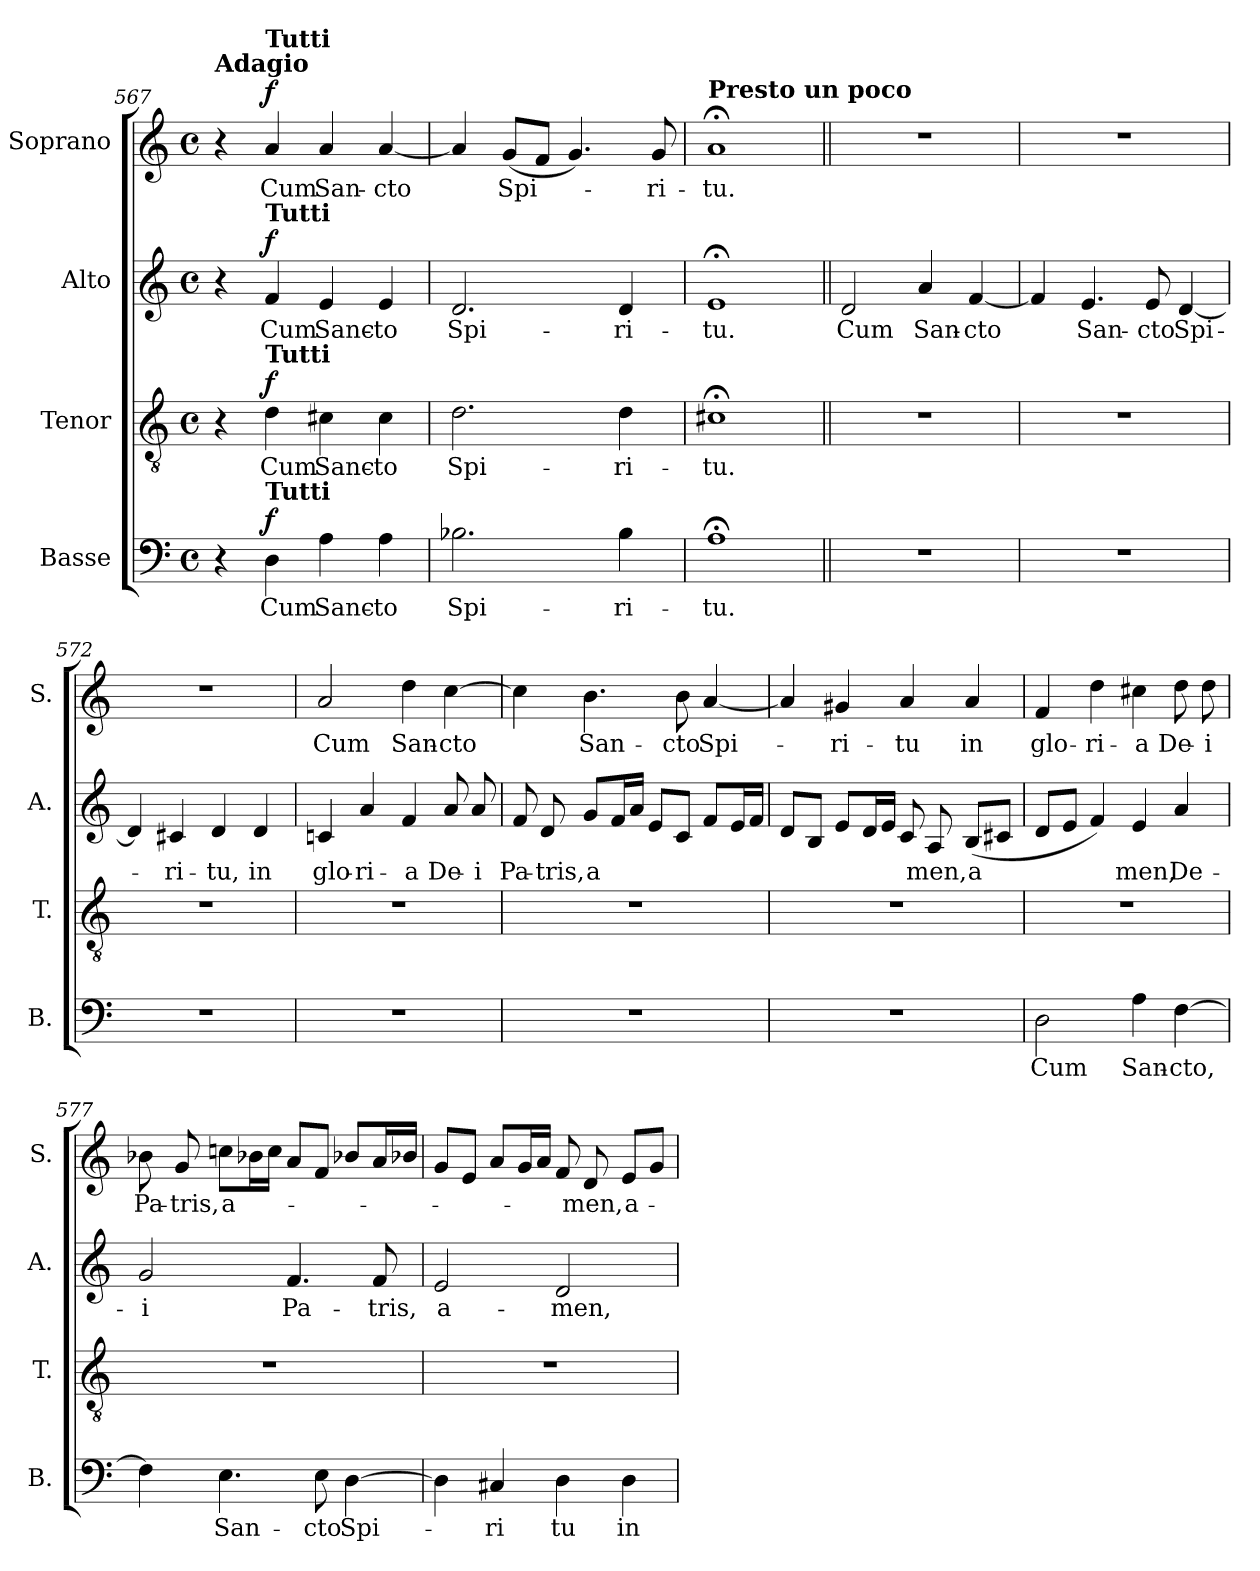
**kern	**text	**dynam	**kern	**text	**dynam	**kern	**text	**dynam	**kern	**text	**dynam
*part4	*part4	*part4	*part3	*part3	*part3	*part2	*part2	*part2	*part1	*part1	*part1
*staff4	*staff4	*staff4	*staff3	*staff3	*staff3	*staff2	*staff2	*staff2	*staff1	*staff1	*staff1
*I"Basse	*	*	*I"Tenor	*	*	*I"Alto	*	*	*I"Soprano	*	*
*I'B.	*	*	*I'T.	*	*	*I'A.	*	*	*I'S.	*	*
*clefF4	*	*	*clefGv2	*	*	*clefG2	*	*	*clefG2	*	*
*k[]	*	*	*k[]	*	*	*k[]	*	*	*k[]	*	*
*M4/4	*	*	*M4/4	*	*	*M4/4	*	*	*M4/4	*	*
*met(c)	*	*	*met(c)	*	*	*met(c)	*	*	*met(c)	*	*
*MM70	*	*	*MM70	*	*	*MM70	*	*	*MM70	*	*
=567	=567	=567	=567	=567	=567	=567	=567	=567	=567	=567	=567
!	!	!	!	!	!	!	!	!	!LO:TX:a:B:t=Adagio	!	!
4r	.	.	4r	.	.	4r	.	.	4r	.	.
!	!	!	!	!	!	!	!	!	!LO:TX:a:B:t=Tutti	!	!
!	!	!	!	!	!	!LO:TX:a:B:t=Tutti	!	!	!	!	!
!	!	!	!LO:TX:a:B:t=Tutti	!	!	!	!	!	!	!	!
!LO:TX:a:B:t=Tutti	!	!	!	!	!	!	!	!	!	!	!
!	!LO:LY:b	!LO:DY:a	!	!LO:LY:b	!LO:DY:a	!	!LO:LY:b	!LO:DY:a	!	!LO:LY:b	!LO:DY:a
4D\	Cum	f	4d\	Cum	f	4f/	Cum	f	4a/	Cum	f
!	!LO:LY:b	!	!	!LO:LY:b	!	!	!LO:LY:b	!	!	!LO:LY:b	!
4A\	Sanc-	.	4c#X\	Sanc-	.	4e/	Sanc-	.	4a/	San-	.
!	!LO:LY:b	!	!	!LO:LY:b	!	!	!LO:LY:b	!	!	!LO:LY:b	!
4A\	-to	.	4c#\	-to	.	4e/	-to	.	[<4a/	-cto	.
=568	=568	=568	=568	=568	=568	=568	=568	=568	=568	=568	=568
!	!LO:LY:b	!	!	!LO:LY:b	!	!	!LO:LY:b	!	!	!	!
2.B-X\	Spi-	.	2.d\	Spi-	.	2.d/	Spi-	.	4a/]	.	.
!	!	!	!	!	!	!	!	!	!	!LO:LY:b	!
.	.	.	.	.	.	.	.	.	(8g/L	Spi-	.
.	.	.	.	.	.	.	.	.	8f/J	.	.
.	.	.	.	.	.	.	.	.	4.g/)	.	.
!	!LO:LY:b	!	!	!LO:LY:b	!	!	!LO:LY:b	!	!	!	!
4B-\	-ri-	.	4d\	-ri-	.	4d/	-ri-	.	.	.	.
!	!	!	!	!	!	!	!	!	!	!LO:LY:b	!
.	.	.	.	.	.	.	.	.	8g/	-ri-	.
=569	=569	=569	=569	=569	=569	=569	=569	=569	=569	=569	=569
!	!	!	!	!	!	!	!	!	!LO:TX:a:B:t=Presto un poco	!	!
!	!LO:LY:b	!	!	!LO:LY:b	!	!	!LO:LY:b	!	!	!LO:LY:b	!
1A;<	-tu.	.	1c#X;<	-tu.	.	1e;<	-tu.	.	1a;<	-tu.	.
=570||	=570||	=570||	=570||	=570||	=570||	=570||	=570||	=570||	=570||	=570||	=570||
*	*	*	*	*	*	*	*	*	*MM90	*	*
!	!	!	!	!	!	!	!LO:LY:b	!	!	!	!
1r	.	.	1r	.	.	2d/	Cum	.	1r	.	.
!	!	!	!	!	!	!	!LO:LY:b	!	!	!	!
.	.	.	.	.	.	4a/	San-	.	.	.	.
!	!	!	!	!	!	!	!LO:LY:b	!	!	!	!
.	.	.	.	.	.	[<4f/	-cto	.	.	.	.
=571	=571	=571	=571	=571	=571	=571	=571	=571	=571	=571	=571
1r	.	.	1r	.	.	4f/]	.	.	1r	.	.
!	!	!	!	!	!	!	!LO:LY:b	!	!	!	!
.	.	.	.	.	.	4.e/	San-	.	.	.	.
!	!	!	!	!	!	!	!LO:LY:b	!	!	!	!
.	.	.	.	.	.	8e/	-cto	.	.	.	.
!	!	!	!	!	!	!	!LO:LY:b	!	!	!	!
.	.	.	.	.	.	[<4d/	Spi-	.	.	.	.
=572	=572	=572	=572	=572	=572	=572	=572	=572	=572	=572	=572
1r	.	.	1r	.	.	4d/]	.	.	1r	.	.
!	!	!	!	!	!	!	!LO:LY:b	!	!	!	!
.	.	.	.	.	.	4c#X/	-ri-	.	.	.	.
!	!	!	!	!	!	!	!LO:LY:b	!	!	!	!
.	.	.	.	.	.	4d/	-tu,	.	.	.	.
!	!	!	!	!	!	!	!LO:LY:b	!	!	!	!
.	.	.	.	.	.	4d/	in	.	.	.	.
!!LO:LB:g=z
=573	=573	=573	=573	=573	=573	=573	=573	=573	=573	=573	=573
!	!	!	!	!	!	!	!LO:LY:b	!	!	!LO:LY:b	!
1r	.	.	1r	.	.	4cn/	glo-	.	2a/	Cum	.
!	!	!	!	!	!	!	!LO:LY:b	!	!	!	!
.	.	.	.	.	.	4a/	-ri-	.	.	.	.
!	!	!	!	!	!	!	!LO:LY:b	!	!	!LO:LY:b	!
.	.	.	.	.	.	4f/	-a	.	4dd\	San-	.
!	!	!	!	!	!	!	!LO:LY:b	!	!	!LO:LY:b	!
.	.	.	.	.	.	8a/	De-	.	[>4cc\	-cto	.
!	!	!	!	!	!	!	!LO:LY:b	!	!	!	!
.	.	.	.	.	.	8a/	-i	.	.	.	.
=574	=574	=574	=574	=574	=574	=574	=574	=574	=574	=574	=574
!	!	!	!	!	!	!	!LO:LY:b	!	!	!	!
1r	.	.	1r	.	.	8f/	Pa-	.	4cc\]	.	.
!	!	!	!	!	!	!	!LO:LY:b	!	!	!	!
.	.	.	.	.	.	8d/	-tris,	.	.	.	.
!	!	!	!	!	!	!	!LO:LY:b	!	!	!LO:LY:b	!
.	.	.	.	.	.	8g/L	a	.	4.b\	San-	.
.	.	.	.	.	.	16f/L	.	.	.	.	.
.	.	.	.	.	.	16a/JJ	.	.	.	.	.
.	.	.	.	.	.	8e/L	.	.	.	.	.
!	!	!	!	!	!	!	!	!	!	!LO:LY:b	!
.	.	.	.	.	.	8c/J	.	.	8b\	-cto	.
!	!	!	!	!	!	!	!	!	!	!LO:LY:b	!
.	.	.	.	.	.	8f/L	.	.	[4a/	Spi-	.
.	.	.	.	.	.	16e/L	.	.	.	.	.
.	.	.	.	.	.	16f/JJ	.	.	.	.	.
=575	=575	=575	=575	=575	=575	=575	=575	=575	=575	=575	=575
1r	.	.	1r	.	.	8d/L	.	.	4a/]	.	.
.	.	.	.	.	.	8B/J	.	.	.	.	.
!	!	!	!	!	!	!	!	!	!	!LO:LY:b	!
.	.	.	.	.	.	8e/L	.	.	4g#X/	-ri-	.
.	.	.	.	.	.	16d/L	.	.	.	.	.
.	.	.	.	.	.	16e/JJ	.	.	.	.	.
!	!	!	!	!	!	!	!	!	!	!LO:LY:b	!
.	.	.	.	.	.	8c/	.	.	4a/	-tu	.
!	!	!	!	!	!	!	!LO:LY:b	!	!	!	!
.	.	.	.	.	.	8A/	men,	.	.	.	.
!	!	!	!	!	!	!	!LO:LY:b	!	!	!LO:LY:b	!
.	.	.	.	.	.	(8B/L	a	.	4a/	in	.
.	.	.	.	.	.	8c#X/J	.	.	.	.	.
=576	=576	=576	=576	=576	=576	=576	=576	=576	=576	=576	=576
!	!LO:LY:b	!	!	!	!	!	!	!	!	!LO:LY:b	!
2D\	Cum	.	1r	.	.	8d/L	.	.	4f/	glo-	.
.	.	.	.	.	.	8e/J	.	.	.	.	.
!	!	!	!	!	!	!	!	!	!	!LO:LY:b	!
.	.	.	.	.	.	4f/)	.	.	4dd\	-ri-	.
!	!LO:LY:b	!	!	!	!	!	!LO:LY:b	!	!	!LO:LY:b	!
4A\	San-	.	.	.	.	4e/	-men,	.	4cc#X\	-a	.
!	!LO:LY:b	!	!	!	!	!	!LO:LY:b	!	!	!LO:LY:b	!
[4F\	-cto,	.	.	.	.	4a/	De-	.	8dd\	De-	.
!	!	!	!	!	!	!	!	!	!	!LO:LY:b	!
.	.	.	.	.	.	.	.	.	8dd\	-i	.
!!LO:LB:g=z
=577	=577	=577	=577	=577	=577	=577	=577	=577	=577	=577	=577
!	!	!	!	!	!	!	!LO:LY:b	!	!	!LO:LY:b	!
4F\]	.	.	1r	.	.	2g/	-i	.	8b-X\	Pa-	.
!	!	!	!	!	!	!	!	!	!	!LO:LY:b	!
.	.	.	.	.	.	.	.	.	8g/	-tris,	.
!	!LO:LY:b	!	!	!	!	!	!	!	!	!LO:LY:b	!
4.E\	San-	.	.	.	.	.	.	.	8ccn\L	a-	.
.	.	.	.	.	.	.	.	.	16b-X\L	.	.
.	.	.	.	.	.	.	.	.	16cc\JJ	.	.
!	!	!	!	!	!	!	!LO:LY:b	!	!	!	!
.	.	.	.	.	.	4.f/	Pa-	.	8a/L	.	.
!	!LO:LY:b	!	!	!	!	!	!	!	!	!	!
8E\	-cto	.	.	.	.	.	.	.	8f/J	.	.
!	!LO:LY:b	!	!	!	!	!	!	!	!	!	!
[4D\	Spi-	.	.	.	.	.	.	.	8b-X/L	.	.
!	!	!	!	!	!	!	!LO:LY:b	!	!	!	!
.	.	.	.	.	.	8f/	-tris,	.	16a/L	.	.
.	.	.	.	.	.	.	.	.	16b-X/JJ	.	.
=578	=578	=578	=578	=578	=578	=578	=578	=578	=578	=578	=578
!	!	!	!	!	!	!	!LO:LY:b	!	!	!	!
4D\]	.	.	1r	.	.	2e/	a-	.	8g/L	.	.
.	.	.	.	.	.	.	.	.	8e/J	.	.
!	!LO:LY:b	!	!	!	!	!	!	!	!	!	!
4C#X/	-ri	.	.	.	.	.	.	.	8a/L	.	.
.	.	.	.	.	.	.	.	.	16g/L	.	.
.	.	.	.	.	.	.	.	.	16a/JJ	.	.
!	!LO:LY:b	!	!	!	!	!	!LO:LY:b	!	!	!	!
4D\	tu	.	.	.	.	2d/	-men,	.	8f/	.	.
!	!	!	!	!	!	!	!	!	!	!LO:LY:b	!
.	.	.	.	.	.	.	.	.	8d/	-men,	.
!	!LO:LY:b	!	!	!	!	!	!	!	!	!LO:LY:b	!
4D\	in	.	.	.	.	.	.	.	8e/L	a-	.
.	.	.	.	.	.	.	.	.	8g/J	.	.
=	=	=	=	=	=	=	=	=	=	=	=
*-	*-	*-	*-	*-	*-	*-	*-	*-	*-	*-	*-
